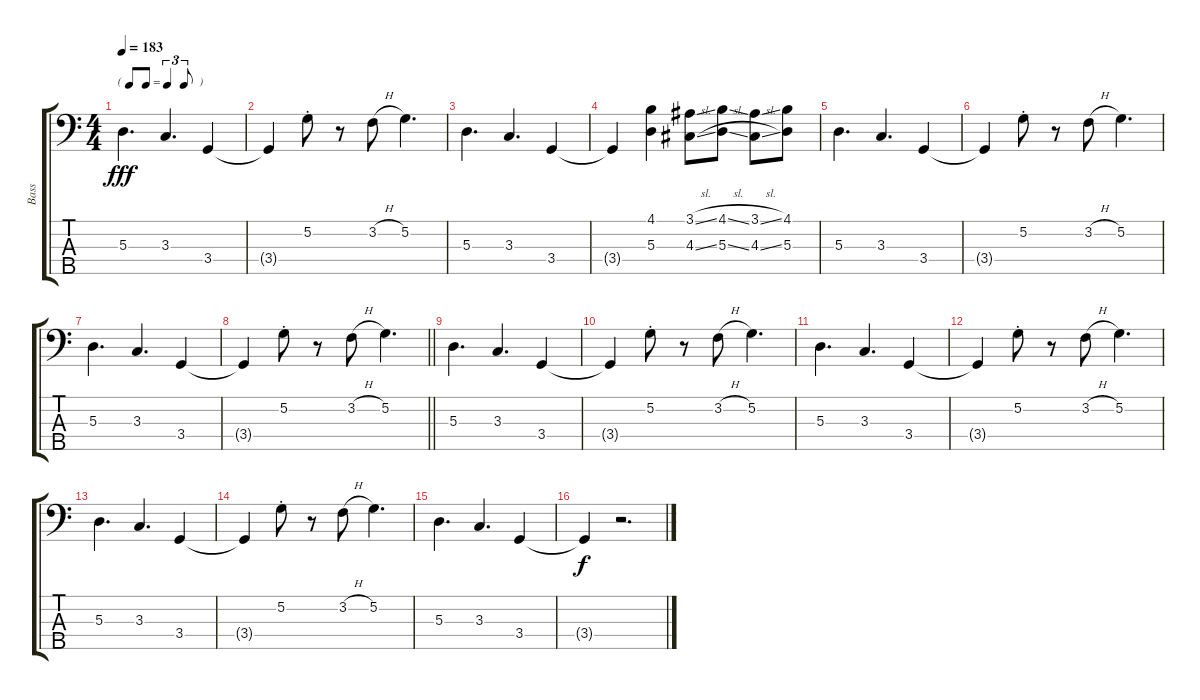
\track ("Bass" "Bass") {instrument electricbassfinger}
\staff {score tabs}
\tuning (G2 D2 A1 E1 B0) {hide}
\ts (4 4)
\tf triplet8th
\tempo 183
\clef f4
\ks c
5.3.4{d dy fff} 3.3.4{d} 3.4.4 |
3.4{t}.4 5.2{st}.8 r.8 3.2{h}.8 5.2.4{d} |
5.3.4{d} 3.3.4{d} 3.4.4 |
3.4{t}.4 (4.1 5.3).4 (3.1{sl} 4.3{sl}).8 (4.1{sl} 5.3{sl}).8 (3.1{sl} 4.3{sl}).8 (4.1 5.3).8 |
5.3.4{d} 3.3.4{d} 3.4.4 |
3.4{t}.4 5.2{st}.8 r.8 3.2{h}.8 5.2.4{d} |
5.3.4{d} 3.3.4{d} 3.4.4 |
\barLineRight lightlight
3.4{t}.4 5.2{st}.8 r.8 3.2{h}.8 5.2.4{d} |
5.3.4{d} 3.3.4{d} 3.4.4 |
3.4{t}.4 5.2{st}.8 r.8 3.2{h}.8 5.2.4{d} |
5.3.4{d} 3.3.4{d} 3.4.4 |
3.4{t}.4 5.2{st}.8 r.8 3.2{h}.8 5.2.4{d} |
5.3.4{d} 3.3.4{d} 3.4.4 |
3.4{t}.4 5.2{st}.8 r.8 3.2{h}.8 5.2.4{d} |
5.3.4{d} 3.3.4{d} 3.4.4 |
3.4{t}.4{dy f} r.2{d}
